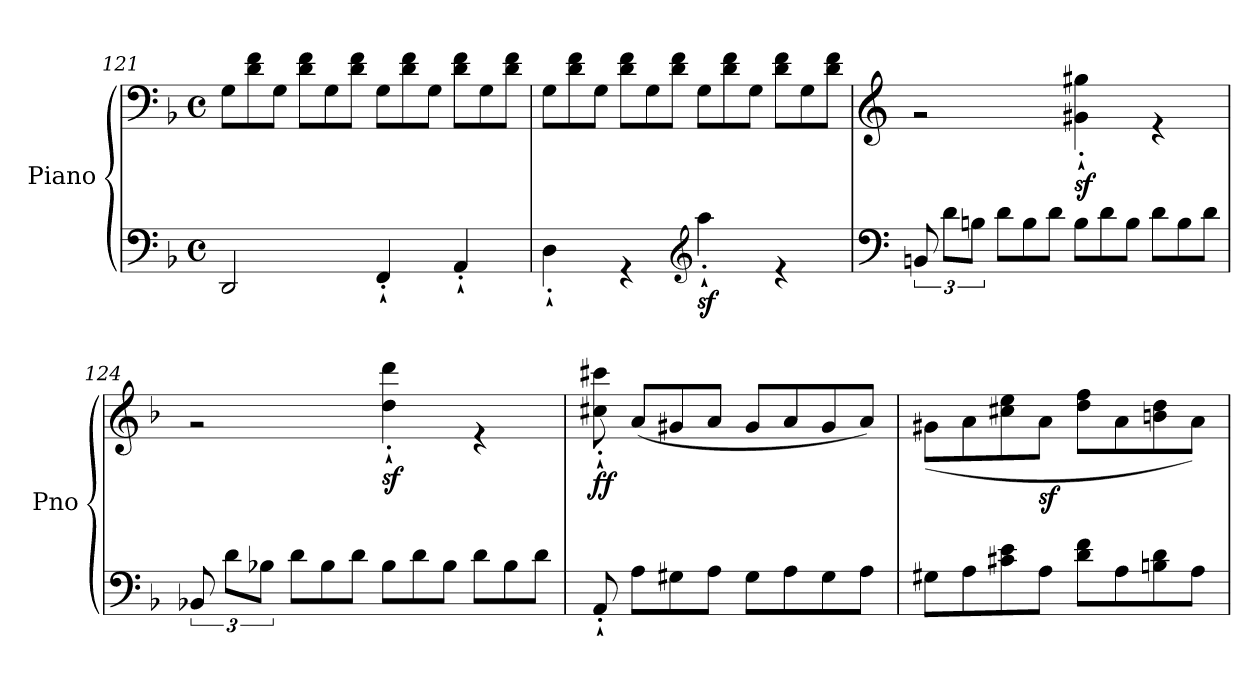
**kern	**kern	**dynam
*part1	*part1	*part1
*staff2	*staff1	*staff1/2
*I"Piano	*	*
*I'Pno	*	*
*clefF4	*clefF4	*
*k[b-]	*k[b-]	*
*M4/4	*M4/4	*
*met(c)	*met(c)	*
=121	=121	=121
*^	*^	*
*	*	*	*Xtuplet	*
1ryy	2DD/	1ryy	12G\L	.
.	.	.	12d\ 12f\	.
.	.	.	12G\J	.
.	.	.	12d\ 12f\L	.
.	.	.	12G\	.
.	.	.	12d\ 12f\J	.
.	4FF'`/	.	12G\L	.
.	.	.	12d\ 12f\	.
.	.	.	12G\J	.
.	4AA'`/	.	12d\ 12f\L	.
.	.	.	12G\	.
.	.	.	12d\ 12f\J	.
!!LO:PB:g=z	!!
=122	=122	=122	=122	=122
1ryy	4D'`\	1ryy	12G\L	.
.	.	.	12d\ 12f\	.
.	.	.	12G\J	.
.	4r	.	12d\ 12f\L	.
.	.	.	12G\	.
.	.	.	12d\ 12f\J	.
*clefG2	*	*	*	*
!	!	!	!	!LO:DY:b=2
.	4aa'`\	.	12G\L	sf
.	.	.	12d\ 12f\	.
.	.	.	12G\J	.
.	4r	.	12d\ 12f\L	.
.	.	.	12G\	.
.	.	.	12d\ 12f\J	.
=123	=123	=123	=123	=123
*clefF4	*	*clefG2	*	*
1ryy	12BBn/	1ryy	2r	.
.	12d\L	.	.	.
.	12Bn\J	.	.	.
*	*Xtuplet	*	*	*
.	12d\L	.	.	.
.	12B\	.	.	.
.	12d\J	.	.	.
!	!	!	!	!LO:DY:b
.	12B\L	.	4g#X\'` 4gg#X\'`	sf
.	12d\	.	.	.
.	12B\J	.	.	.
.	12d\L	.	4r	.
.	12B\	.	.	.
.	12d\J	.	.	.
=124	=124	=124	=124	=124
*	*tuplet	*	*	*
1ryy	12BB-X/	1ryy	2r	.
.	12d\L	.	.	.
.	12B-X\J	.	.	.
*	*Xtuplet	*	*	*
.	12d\L	.	.	.
.	12B-\	.	.	.
.	12d\J	.	.	.
!	!	!	!	!LO:DY:b
.	12B-\L	.	4dd\'` 4ddd\'`	sf
.	12d\	.	.	.
.	12B-\J	.	.	.
.	12d\L	.	4r	.
.	12B-\	.	.	.
.	12d\J	.	.	.
!!LO:LB:g=z	!!
=125	=125	=125	=125	=125
!	!	!	!	!LO:DY:b
1ryy	8AA'`/	1ryy	8cc#X\'` 8ccc#X\'`	ff
.	8A\L	.	(<8a/L	.
.	8G#X\	.	8g#X/	.
.	8A\J	.	8a/J	.
.	8G#\L	.	8g#/L	.
.	8A\	.	8a/	.
.	8G#\	.	8g#/	.
.	8A\J	.	8a/J)	.
=126	=126	=126	=126	=126
1ryy	8G#X\L	1ryy	(>8g#X\L	.
.	8A\	.	8a\	.
.	8c#X\ 8e\	.	8cc#X\ 8ee\	.
!	!	!	!	!LO:DY:b
.	8A\J	.	8a\J	sf
.	8d\ 8f\L	.	8dd\ 8ff\L	.
.	8A\	.	8a\	.
.	8Bn\ 8d\	.	8bn\ 8dd\	.
.	8A\J	.	8a\J)	.
*v	*v	*	*	*
*	*v	*v	*
=	=	=
*-	*-	*-
